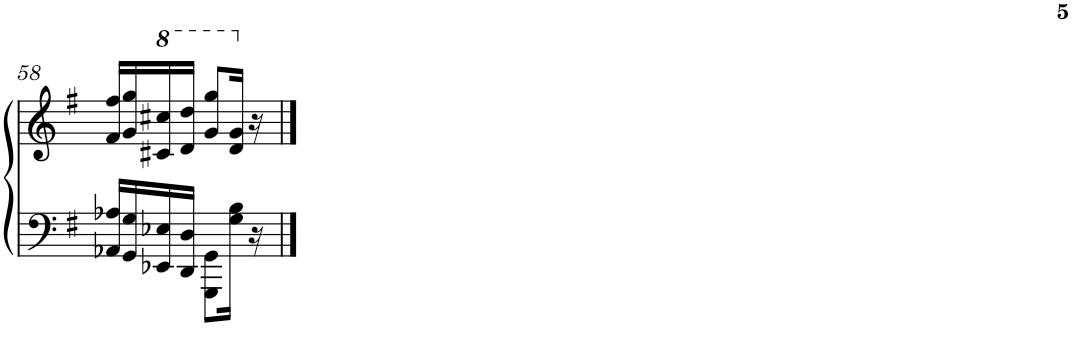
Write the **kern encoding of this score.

**kern	**kern
*part1	*part1
*staff2	*staff1
*I"Piano	*
*I'Pno.	*
!!LO:PB:g=z
*clefF4	*clefG2
*k[f#]	*k[f#]
*G:	*G:
*M2/4	*M2/4
=58	=58
16AA-X/ 16A-X/LL	16f#/ 16ff#/LL
16GG/ 16G/	16g/ 16gg/
*	*8va
16EE-X/ 16E-X/	16cc#X/ 16ccc#X/
16DD/ 16D/JJ	16dd/ 16ddd/JJ
8GGG\ 8GG\L	8gg/ 8ggg/L
*	*X8va
16G\ 16B\Jk	16d/ 16g/Jk
16r	16r
==	==
*-	*-
